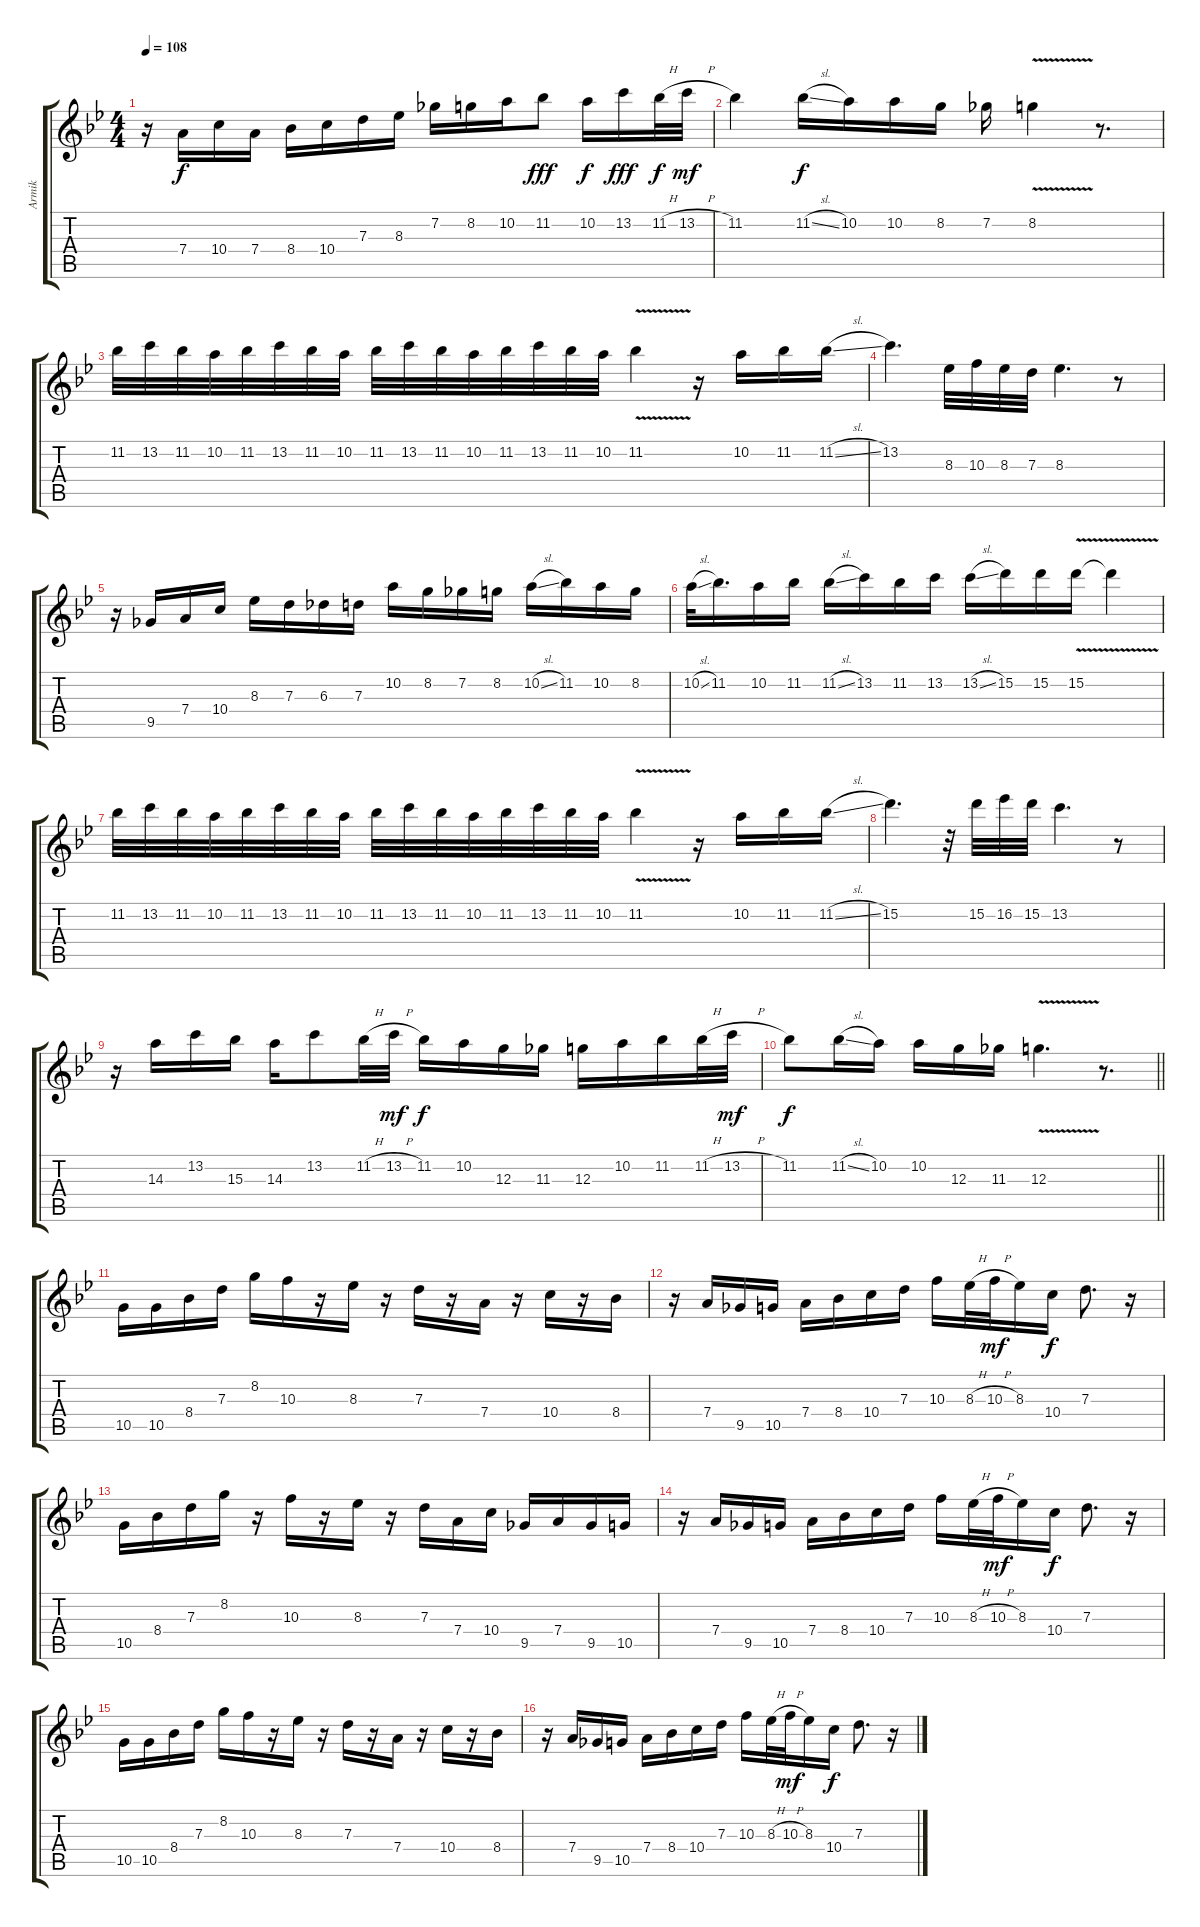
\track ("Armik" "Armik") {instrument acousticguitarnylon}
\staff {score tabs}
\tuning (E4 B3 G3 D3 A2 E2) {hide}
\ts (4 4)
\tempo 108
\clef g2
\ks gminor
r.16{dy f} 7.4.16 10.4.16 7.4.16 8.4.16 10.4.16 7.3.16 8.3.16 7.2.16 8.2.16 10.2.16 11.2.8{dy fff} 10.2.16{dy f} 13.2.16{dy fff} 11.2{h}.32{dy f} 13.2{h}.32{dy mf} |
11.2.4 11.2{sl}.16{dy f} 10.2.16 10.2.16 8.2.16 7.2.16 8.2{v}.4 r.8{d} |
11.2.32 13.2.32 11.2.32 10.2.32 11.2.32 13.2.32 11.2.32 10.2.32 11.2.32 13.2.32 11.2.32 10.2.32 11.2.32 13.2.32 11.2.32 10.2.32 11.2{v}.4 r.16 10.2.16 11.2.16 11.2{sl}.16 |
13.2.4{d} 8.3.32 10.3.32 8.3.32 7.3.32 8.3.4{d} r.8 |
r.16 9.5.16 7.4.16 10.4.16 8.3.16 7.3.16 6.3.16 7.3.16 10.2.16 8.2.16 7.2.16 8.2.16 10.2{sl}.16 11.2.16 10.2.16 8.2.16 |
10.2{sl}.32 11.2.16{d} 10.2.16 11.2.16 11.2{sl}.16 13.2.16 11.2.16 13.2.16 13.2{sl}.16 15.2.16 15.2.16 15.2{v}.16 15.2{t}.4 |
11.2.32 13.2.32 11.2.32 10.2.32 11.2.32 13.2.32 11.2.32 10.2.32 11.2.32 13.2.32 11.2.32 10.2.32 11.2.32 13.2.32 11.2.32 10.2.32 11.2{v}.4 r.16 10.2.16 11.2.16 11.2{sl}.16 |
15.2.4{d} r.32 15.2.32 16.2.32 15.2.32 13.2.4{d} r.8 |
r.16 14.3.16 13.2.16 15.3.16 14.3.16 13.2.8 11.2{h}.32 13.2{h}.32{dy mf} 11.2.16{dy f} 10.2.16 12.3.16 11.3.16 12.3.16 10.2.16 11.2.16 11.2{h}.32 13.2{h}.32{dy mf} |
\barLineRight lightlight
11.2.8{dy f} 11.2{sl}.16 10.2.16 10.2.16 12.3.16 11.3.16 12.3{v}.4{d} r.8{d} |
\section ("" "")
10.5.16 10.5.16 8.4.16 7.3.16 8.2.16 10.3.16 r.16 8.3.16 r.16 7.3.16 r.16 7.4.16 r.16 10.4.16 r.16 8.4.16 |
r.16 7.4.16 9.5.16 10.5.16 7.4.16 8.4.16 10.4.16 7.3.16 10.3.16 8.3{h}.32 10.3{h}.32{dy mf} 8.3.16 10.4.16{dy f} 7.3.8{d} r.16 |
10.5.16 8.4.16 7.3.16 8.2.16 r.16 10.3.16 r.16 8.3.16 r.16 7.3.16 7.4.16 10.4.16 9.5.16 7.4.16 9.5.16 10.5.16 |
r.16 7.4.16 9.5.16 10.5.16 7.4.16 8.4.16 10.4.16 7.3.16 10.3.16 8.3{h}.32 10.3{h}.32{dy mf} 8.3.16 10.4.16{dy f} 7.3.8{d} r.16 |
10.5.16 10.5.16 8.4.16 7.3.16 8.2.16 10.3.16 r.16 8.3.16 r.16 7.3.16 r.16 7.4.16 r.16 10.4.16 r.16 8.4.16 |
r.16 7.4.16 9.5.16 10.5.16 7.4.16 8.4.16 10.4.16 7.3.16 10.3.16 8.3{h}.32 10.3{h}.32{dy mf} 8.3.16 10.4.16{dy f} 7.3.8{d} r.16
